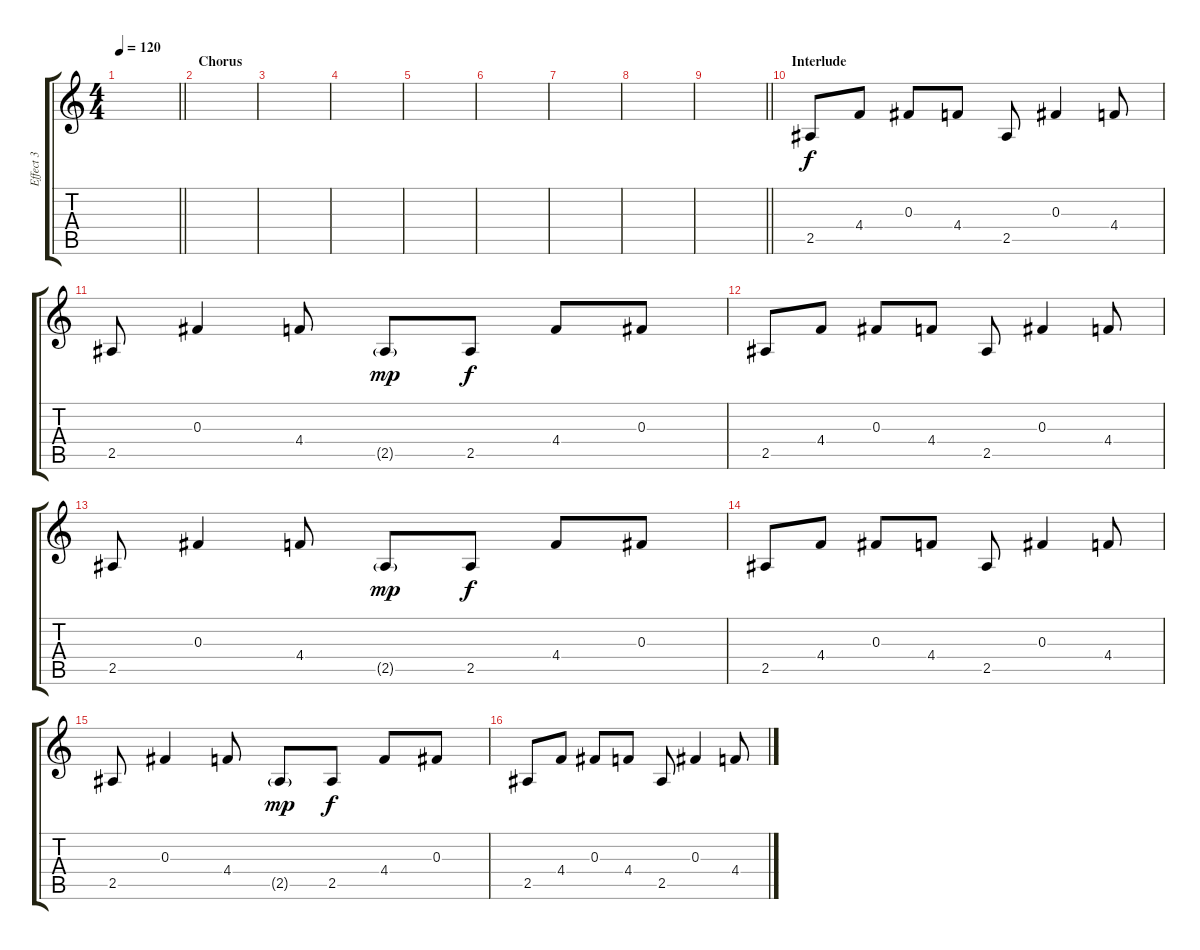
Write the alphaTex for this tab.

\track ("Effect 3" "Effect 3") {instrument banjo}
\staff {score tabs}
\tuning (Eb4 Bb3 Gb3 Db3 Ab2 Db2) {hide}
\displaytranspose 12
\ts (4 4)
\tempo 120
\clef g2
\barLineRight lightlight
\ks c
|
\section ("" "Chorus")
|
|
|
|
|
|
|
\barLineRight lightlight
|
\section ("" "Interlude")
2.5.8{volume 16 instrument electricguitarclean} 4.4.8 0.3.8 4.4.8 2.5.8 0.3.4 4.4.8 |
2.5.8 0.3.4 4.4.8 2.5{g}.8{dy mp} 2.5.8{dy f} 4.4.8 0.3.8 |
2.5.8 4.4.8 0.3.8 4.4.8 2.5.8 0.3.4 4.4.8 |
2.5.8 0.3.4 4.4.8 2.5{g}.8{dy mp} 2.5.8{dy f} 4.4.8 0.3.8 |
2.5.8 4.4.8 0.3.8 4.4.8 2.5.8 0.3.4 4.4.8 |
2.5.8 0.3.4 4.4.8 2.5{g}.8{dy mp} 2.5.8{dy f} 4.4.8 0.3.8 |
2.5.8 4.4.8 0.3.8 4.4.8 2.5.8 0.3.4 4.4.8
